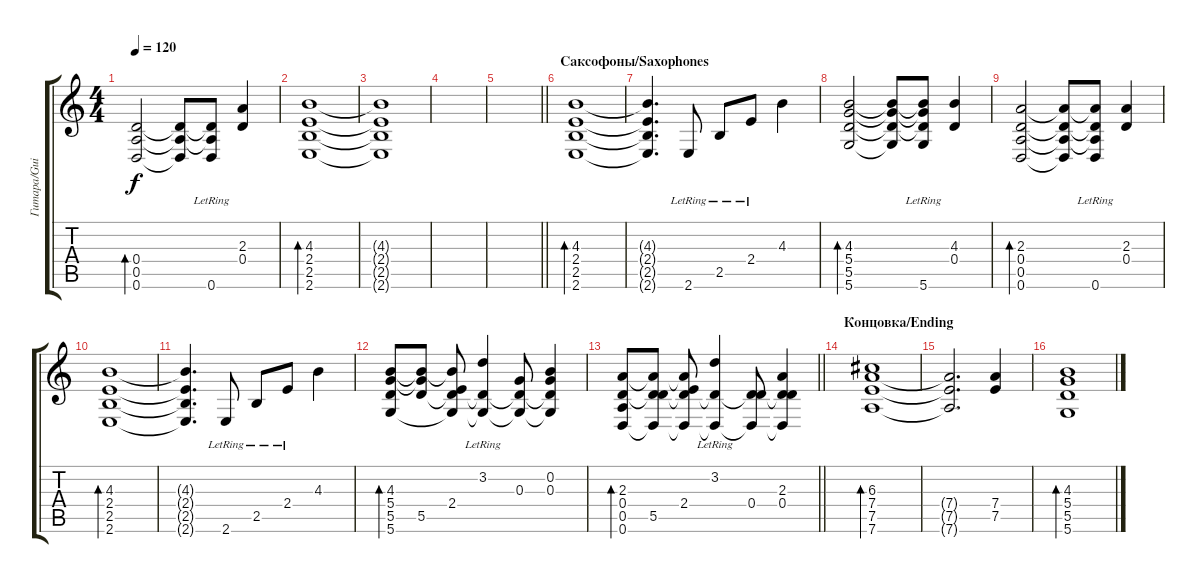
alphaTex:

\track ("Гитара/Guitar" "Гитара/Gui") {instrument acousticguitarnylon}
\staff {score tabs}
\tuning (E4 B3 G3 D3 A2 D2) {hide}
\ts (4 4)
\tempo 120
\clef g2
\ks c
(0.4 0.5 0.6).2{bd 30 dy f} (0.4{t} 0.5{t} 0.6{t}).8 (0.4{t} 0.5{t} 0.6{lr}).8 (2.3 0.4).4 |
(4.3 2.4 2.5 2.6).1{bd 30} |
(4.3{t} 2.4{t} 2.5{t} 2.6{t}).1 |
|
\barLineRight lightlight
|
\section ("" "Саксофоны/Saxophones")
(4.3 2.4 2.5 2.6).1{bd 30} |
(4.3{t} 2.4{t} 2.5{t} 2.6{t}).4{d} 2.6{lr}.8 2.5{lr}.8 2.4{lr}.8 4.3.4 |
(4.3 5.4 5.5 5.6).2{bd 30} (4.3{t} 5.4{t} 5.5{t} 5.6{t}).8 (4.3{t} 5.4{t} 5.5{t} 5.6{lr}).8 (4.3 0.4).4 |
(2.3 0.4 0.5 0.6).2{bd 30} (2.3{t} 0.4{t} 0.5{t} 0.6{t}).8 (2.3{t} 0.4{t} 0.5{t} 0.6{lr}).8 (2.3 0.4).4 |
(4.3 2.4 2.5 2.6).1{bd 30} |
(4.3{t} 2.4{t} 2.5{t} 2.6{t}).4{d} 2.6{lr}.8 2.5{lr}.8 2.4{lr}.8 4.3.4 |
(4.3 5.4 5.5 5.6).8{bd 30} (4.3{t} 5.4{t} 5.5).8 (4.3{t} 2.4 5.5{t} 5.6{t}).8 (3.2{lr} 5.5{t} 5.6{t}).4 (0.3 5.5{t} 5.6{t}).8 (0.2 0.3 5.5{t} 5.6{t}).4 |
\barLineRight lightlight
(2.3 0.4 0.5 0.6).8{bd 30} (2.3{t} 0.4{t} 5.5 0.6{t}).8 (2.3{t} 2.4 5.5{t} 0.6{t}).8 (3.2{lr} 5.5{t} 0.6{t}).4 (0.4 5.5{t} 0.6{t}).8 (2.3 0.4 5.5{t} 0.6{t}).4 |
\section ("" "Концовка/Ending")
(6.3 7.4 7.5 7.6).1{bd 30} |
(7.4{t} 7.5{t} 7.6{t}).2{d} (7.4 7.5).4 |
(4.3 5.4 5.5 5.6).1{bd 30}
